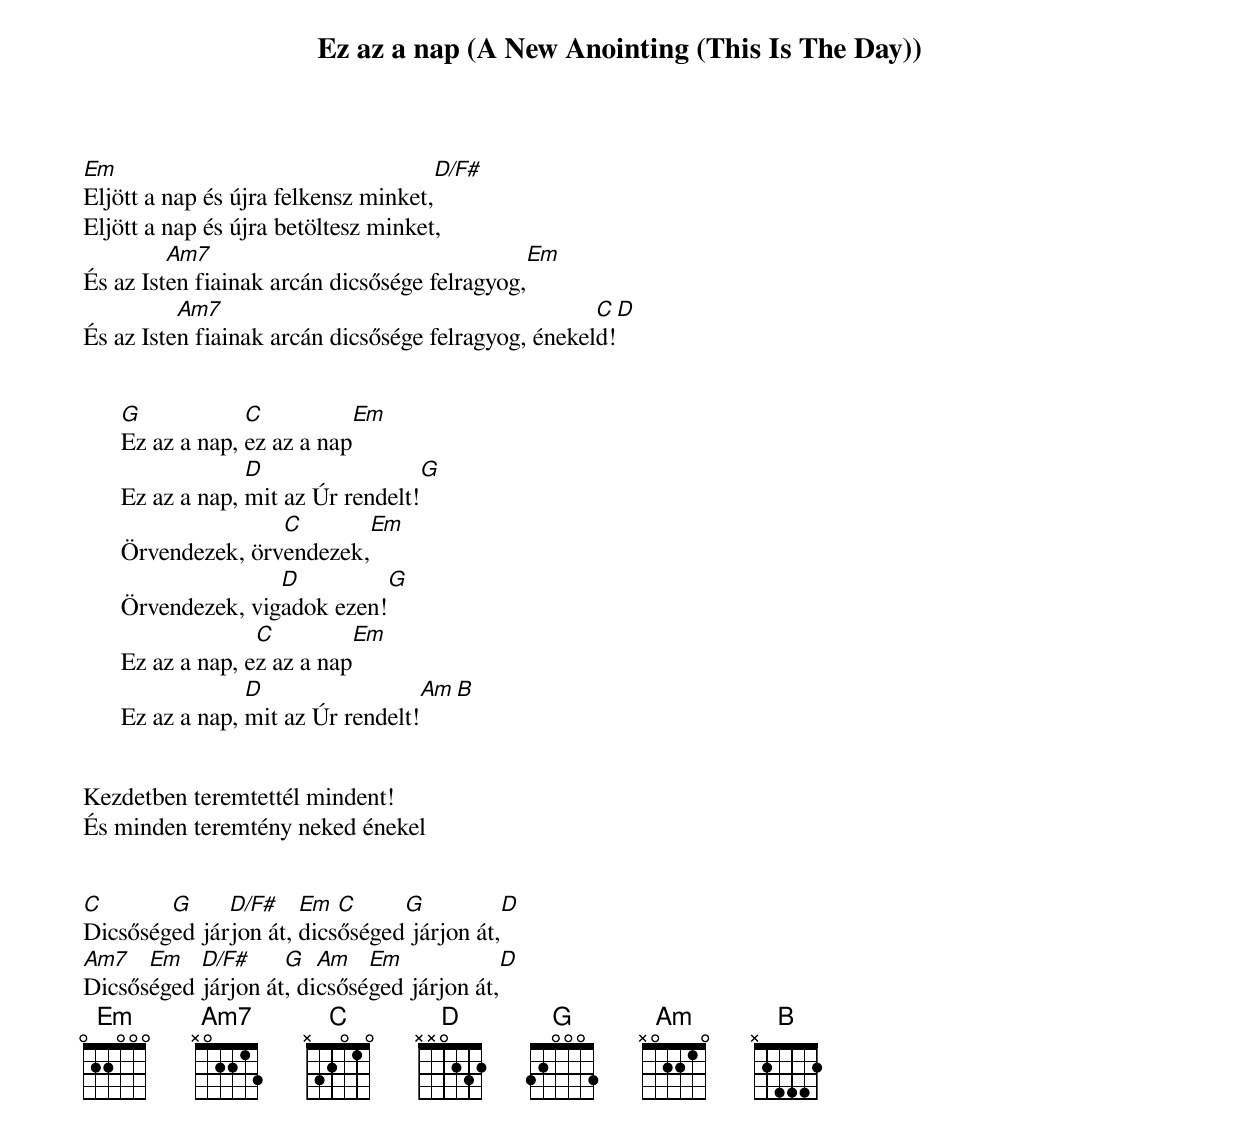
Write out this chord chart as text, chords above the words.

{title: Ez az a nap (A New Anointing (This Is The Day))}
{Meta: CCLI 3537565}
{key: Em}
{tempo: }
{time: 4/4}
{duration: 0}


Em                                            D/F#
Eljött a nap és újra felkensz minket,
Eljött a nap és újra betöltesz minket,
         Am7                                           Em
És az Isten fiainak arcán dicsősége felragyog,
          Am7                                        C                  D
És az Isten fiainak arcán dicsősége felragyog, énekeld!


      G            C               Em
      Ez az a nap, ez az a nap
                   D                            G
      Ez az a nap, mit az Úr rendelt!
                     C                 Em
      Örvendezek, örvendezek,
                     D                   G
      Örvendezek, vigadok ezen!
                    C                Em
      Ez az a nap, ez az a nap
                   D                           Am   B
      Ez az a nap, mit az Úr rendelt!


Kezdetben teremtettél mindent!
És minden teremtény neked énekel


C       G     D/F#    Em  C     G                 D
Dicsőséged járjon át, dicsőséged járjon át,
Am7   Em   D/F#     G   Am   Em               D
Dicsőséged járjon át, dicsőséged járjon át,
